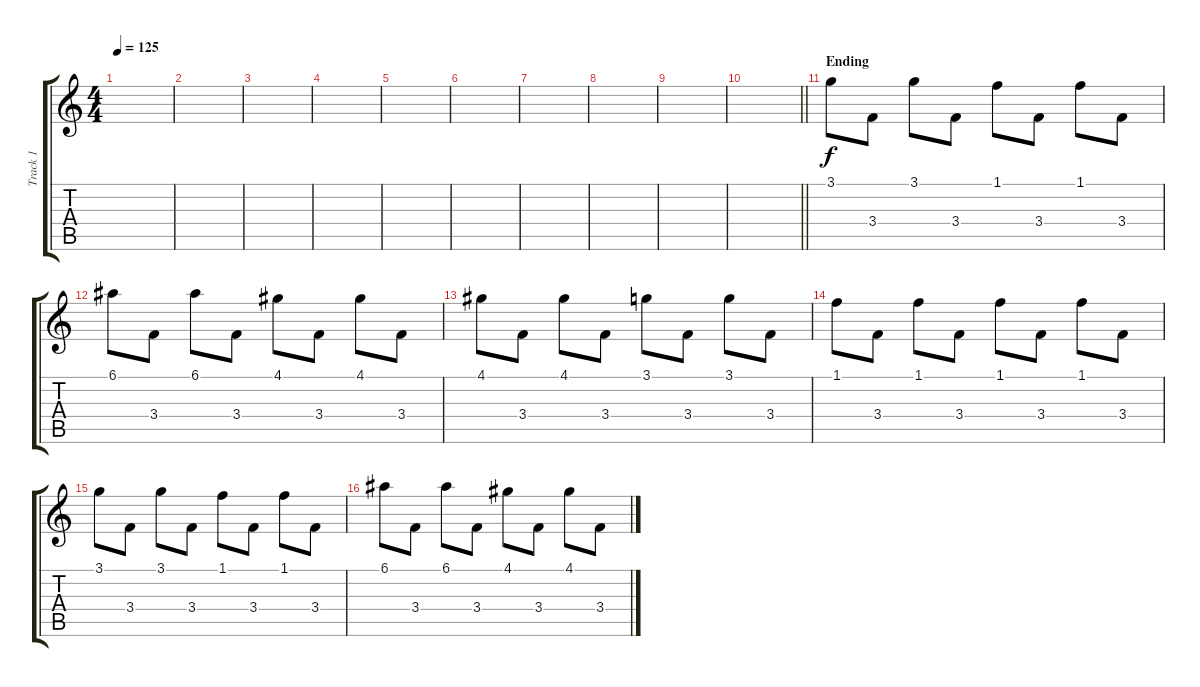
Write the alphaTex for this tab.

\track ("Track 1" "Track 1") {instrument electricguitarclean}
\staff {score tabs}
\tuning (E4 B3 G3 D3 A2 D2) {hide}
\ts (4 4)
\tempo 125
\clef g2
\ks c
|
|
|
|
|
|
|
|
|
\barLineRight lightlight
|
\section ("" "Ending")
3.1.8 3.4.8 3.1.8 3.4.8 1.1.8 3.4.8 1.1.8 3.4.8 |
6.1.8 3.4.8 6.1.8 3.4.8 4.1.8 3.4.8 4.1.8 3.4.8 |
4.1.8 3.4.8 4.1.8 3.4.8 3.1.8 3.4.8 3.1.8 3.4.8 |
1.1.8 3.4.8 1.1.8 3.4.8 1.1.8 3.4.8 1.1.8 3.4.8 |
3.1.8 3.4.8 3.1.8 3.4.8 1.1.8 3.4.8 1.1.8 3.4.8 |
6.1.8 3.4.8 6.1.8 3.4.8 4.1.8 3.4.8 4.1.8 3.4.8
